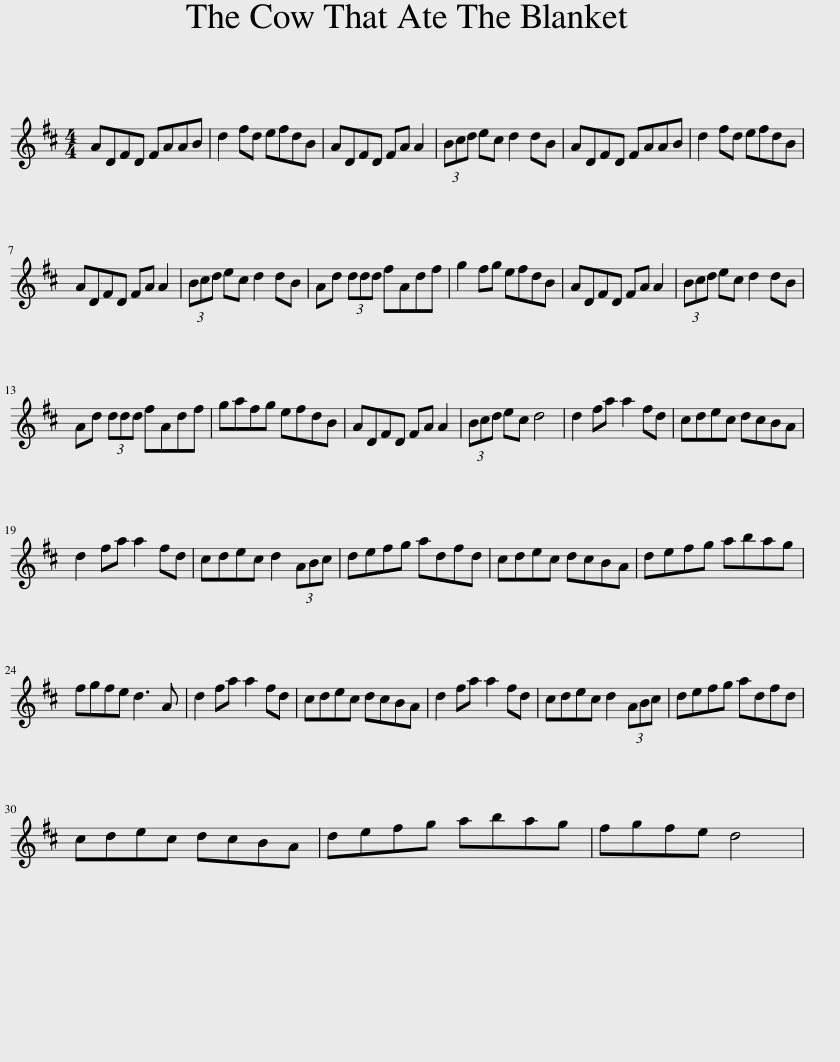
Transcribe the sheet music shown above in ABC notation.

X:1
L:1/8
M:4/4
I:linebreak $
K:D
V:1 treble
V:1
 ADFD FAAB | d2 fd efdB | ADFD FA A2 | (3Bcd ec d2 dB | ADFD FAAB | %5
 d2 fd efdB |$ ADFD FA A2 | (3Bcd ec d2 dB | Ad (3ddd fAdf | g2 fg efdB | %10
 ADFD FA A2 | (3Bcd ec d2 dB |$ Ad (3ddd fAdf | gafg efdB | ADFD FA A2 | %15
 (3Bcd ec d4 | d2 fa a2 fd | cdec dcBA |$ d2 fa a2 fd | cdec d2 (3ABc | %20
 defg adfd | cdec dcBA | defg abag |$ fgfe d3 A | d2 fa a2 fd | %25
 cdec dcBA | d2 fa a2 fd | cdec d2 (3ABc | defg adfd |$ cdec dcBA | %30
 defg abag | fgfe d4 | %32
